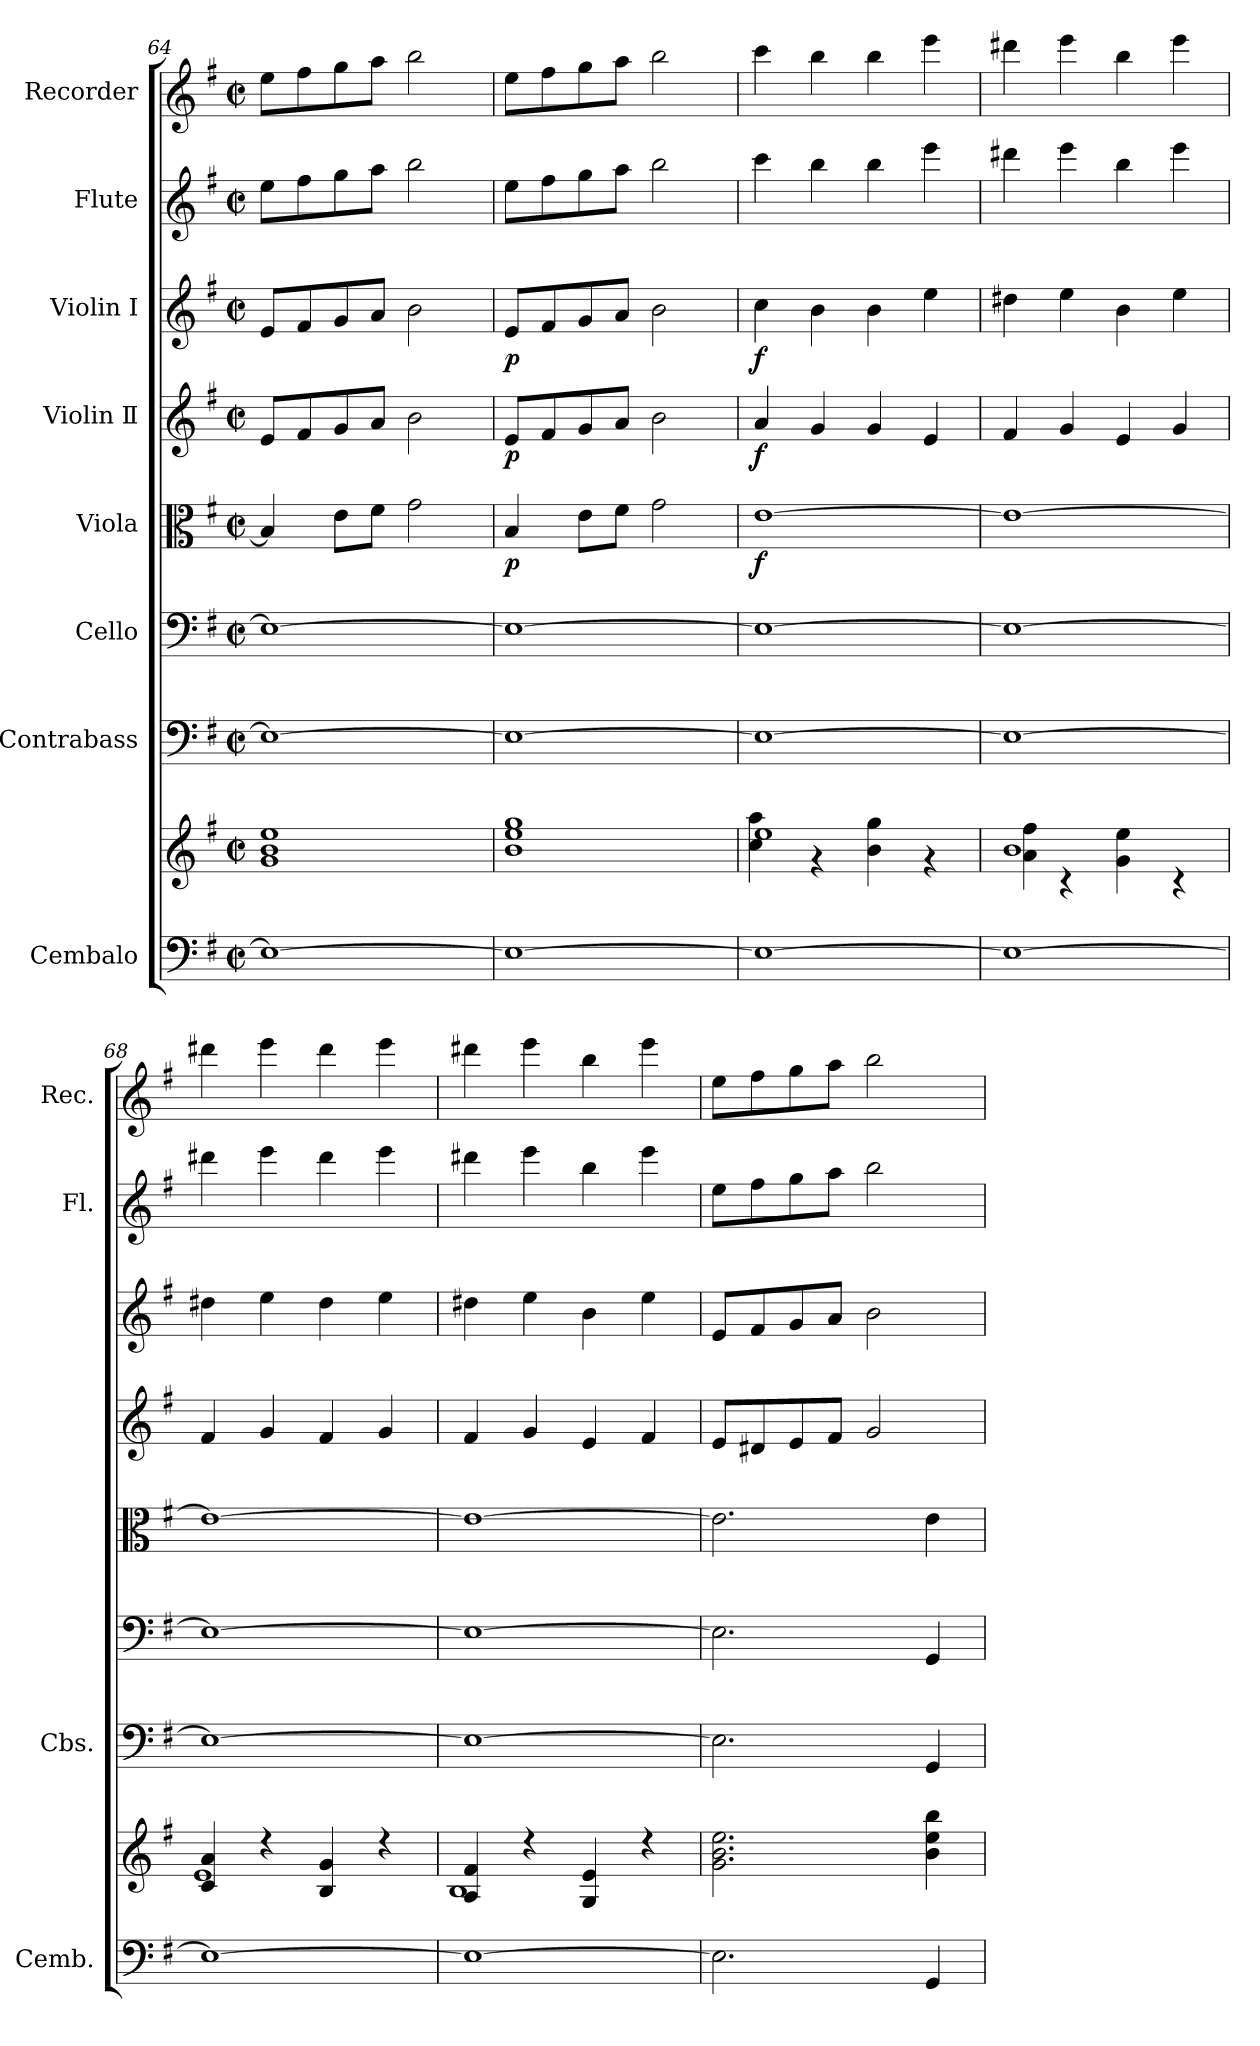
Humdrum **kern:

**kern	**kern	**kern	**kern	**kern	**dynam	**kern	**dynam	**kern	**dynam	**kern	**kern
*part8	*part8	*part7	*part6	*part5	*part5	*part4	*part4	*part3	*part3	*part2	*part1
*staff9	*staff8	*staff7	*staff6	*staff5	*staff5	*staff4	*staff4	*staff3	*staff3	*staff2	*staff1
*I"Cembalo	*	*I"Contrabass	*I"Cello	*I"Viola	*	*I"Violin Ⅱ	*	*I"Violin Ⅰ	*	*I"Flute	*I"Recorder
*I'Cemb.	*	*I'Cbs.	*	*	*	*	*	*	*	*I'Fl.	*I'Rec.
*clefF4	*clefG2	*clefF4	*clefF4	*clefC3	*	*clefG2	*	*clefG2	*	*clefG2	*clefG2
*	*	*ITrd7c12	*	*	*	*	*	*	*	*	*
*k[f#]	*k[f#]	*k[f#]	*k[f#]	*k[f#]	*	*k[f#]	*	*k[f#]	*	*k[f#]	*k[f#]
*M2/2	*M2/2	*M2/2	*M2/2	*M2/2	*	*M2/2	*	*M2/2	*	*M2/2	*M2/2
*met(c|)	*met(c|)	*met(c|)	*met(c|)	*met(c|)	*	*met(c|)	*	*met(c|)	*	*met(c|)	*met(c|)
=64	=64	=64	=64	=64	=64	=64	=64	=64	=64	=64	=64
1E_	1g 1b 1ee	1EE_	1E_	4B/]	.	8e/L	.	8e/L	.	8ee\L	8ee\L
.	.	.	.	.	.	8f#/	.	8f#/	.	8ff#\	8ff#\
.	.	.	.	8e\L	.	8g/	.	8g/	.	8gg\	8gg\
.	.	.	.	8f#\J	.	8a/J	.	8a/J	.	8aa\J	8aa\J
.	.	.	.	2g\	.	2b\	.	2b\	.	2bb\	2bb\
=65	=65	=65	=65	=65	=65	=65	=65	=65	=65	=65	=65
!	!	!	!	!	!LO:DY:b	!	!LO:DY:b	!	!LO:DY:b	!	!
1E_	1b 1ee 1gg	1EE_	1E_	4B/	p	8e/L	p	8e/L	p	8ee\L	8ee\L
.	.	.	.	.	.	8f#/	.	8f#/	.	8ff#\	8ff#\
.	.	.	.	8e\L	.	8g/	.	8g/	.	8gg\	8gg\
.	.	.	.	8f#\J	.	8a/J	.	8a/J	.	8aa\J	8aa\J
.	.	.	.	2g\	.	2b\	.	2b\	.	2bb\	2bb\
=66	=66	=66	=66	=66	=66	=66	=66	=66	=66	=66	=66
*	*^	*	*	*	*	*	*	*	*	*	*
!	!	!	!	!	!	!LO:DY:b	!	!LO:DY:b	!	!LO:DY:b	!	!
1E_	1ee	4cc\ 4aa\	1EE_	1E_	[1e	f	4a/	f	4cc\	f	4ccc\	4ccc\
.	.	4r	.	.	.	.	4g/	.	4b\	.	4bb\	4bb\
.	.	4b\ 4gg\	.	.	.	.	4g/	.	4b\	.	4bb\	4bb\
.	.	4r	.	.	.	.	4e/	.	4ee\	.	4eee\	4eee\
=67	=67	=67	=67	=67	=67	=67	=67	=67	=67	=67	=67	=67
1E_	1b	4a\ 4ff#\	1EE_	1E_	1e_	.	4f#/	.	4dd#X\	.	4ddd#X\	4ddd#X\
.	.	4r	.	.	.	.	4g/	.	4ee\	.	4eee\	4eee\
.	.	4g\ 4ee\	.	.	.	.	4e/	.	4b\	.	4bb\	4bb\
.	.	4r	.	.	.	.	4g/	.	4ee\	.	4eee\	4eee\
=68	=68	=68	=68	=68	=68	=68	=68	=68	=68	=68	=68	=68
1E_	4c/ 4a/	1e	1EE_	1E_	1e_	.	4f#/	.	4dd#X\	.	4ddd#X\	4ddd#X\
.	4r	.	.	.	.	.	4g/	.	4ee\	.	4eee\	4eee\
.	4B/ 4g/	.	.	.	.	.	4f#/	.	4dd#\	.	4ddd#\	4ddd#\
.	4r	.	.	.	.	.	4g/	.	4ee\	.	4eee\	4eee\
!!LO:PB:g=z
=69	=69	=69	=69	=69	=69	=69	=69	=69	=69	=69	=69	=69
1E_	4A/ 4f#/	1B	1EE_	1E_	1e_	.	4f#/	.	4dd#X\	.	4ddd#X\	4ddd#X\
.	4r	.	.	.	.	.	4g/	.	4ee\	.	4eee\	4eee\
.	4G/ 4e/	.	.	.	.	.	4e/	.	4b\	.	4bb\	4bb\
.	4r	.	.	.	.	.	4f#/	.	4ee\	.	4eee\	4eee\
*	*v	*v	*	*	*	*	*	*	*	*	*	*
=70	=70	=70	=70	=70	=70	=70	=70	=70	=70	=70	=70
2.E\]	2.g\ 2.b\ 2.ee\	2.EE\]	2.E\]	2.e\]	.	8e/L	.	8e/L	.	8ee\L	8ee\L
.	.	.	.	.	.	8d#X/	.	8f#/	.	8ff#\	8ff#\
.	.	.	.	.	.	8e/	.	8g/	.	8gg\	8gg\
.	.	.	.	.	.	8f#/J	.	8a/J	.	8aa\J	8aa\J
.	.	.	.	.	.	2g/	.	2b\	.	2bb\	2bb\
4GG/	4b\ 4ee\ 4bb\	4GGG/	4GG/	4e\	.	.	.	.	.	.	.
=	=	=	=	=	=	=	=	=	=	=	=
*-	*-	*-	*-	*-	*-	*-	*-	*-	*-	*-	*-
